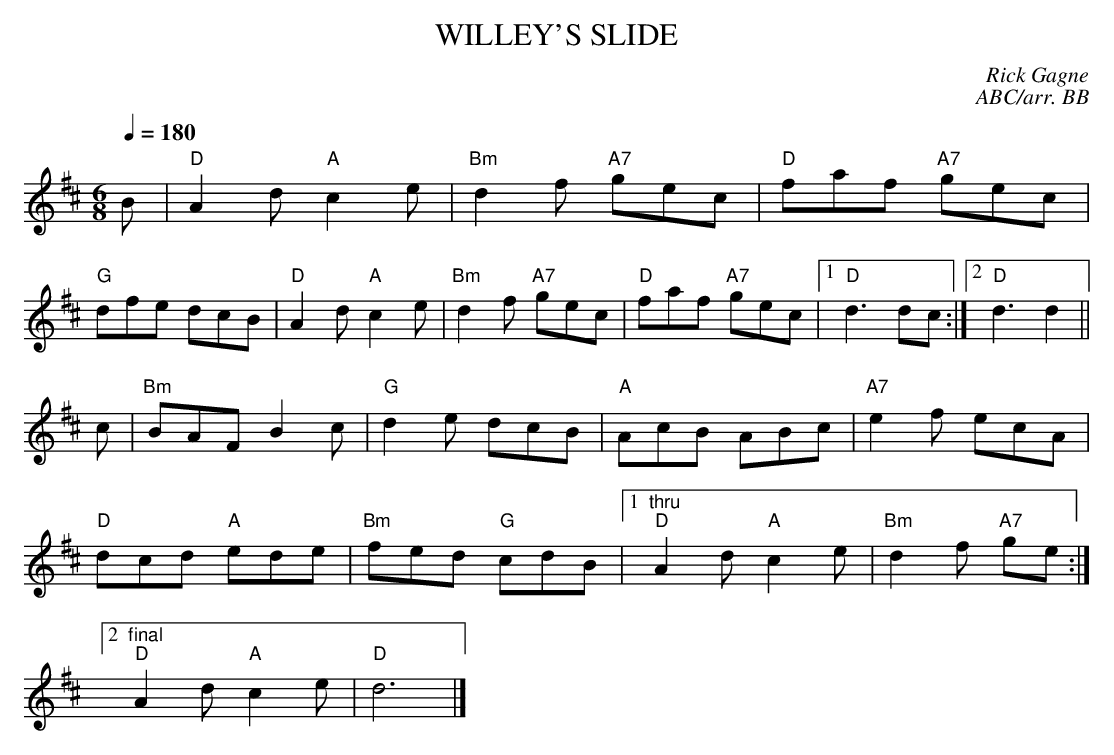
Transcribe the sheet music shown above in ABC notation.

X:1
T: WILLEY'S SLIDE
C: Rick Gagne
C:ABC/arr. BB
Q:1/4=180
M: 6/8
K: D
B | "D"A2d "A"c2e | "Bm"d2f "A7"gec | "D"faf "A7"gec |
"G"dfe dcB | "D"A2d "A"c2e | "Bm"d2f "A7"gec | "D"faf "A7"gec |1 "D"d3 dc :|2 "D"d3 d2 ||
c|"Bm"BAF B2c | "G"d2e dcB | "A"AcB ABc |"A7"e2f ecA |
"D"dcd "A"ede |"Bm"fed "G"cdB |1 "thru""D"A2d "A"c2e |"Bm"d2f "A7"ge :|
[2 "final""D"A2d "A"c2e |"D"d6|]
